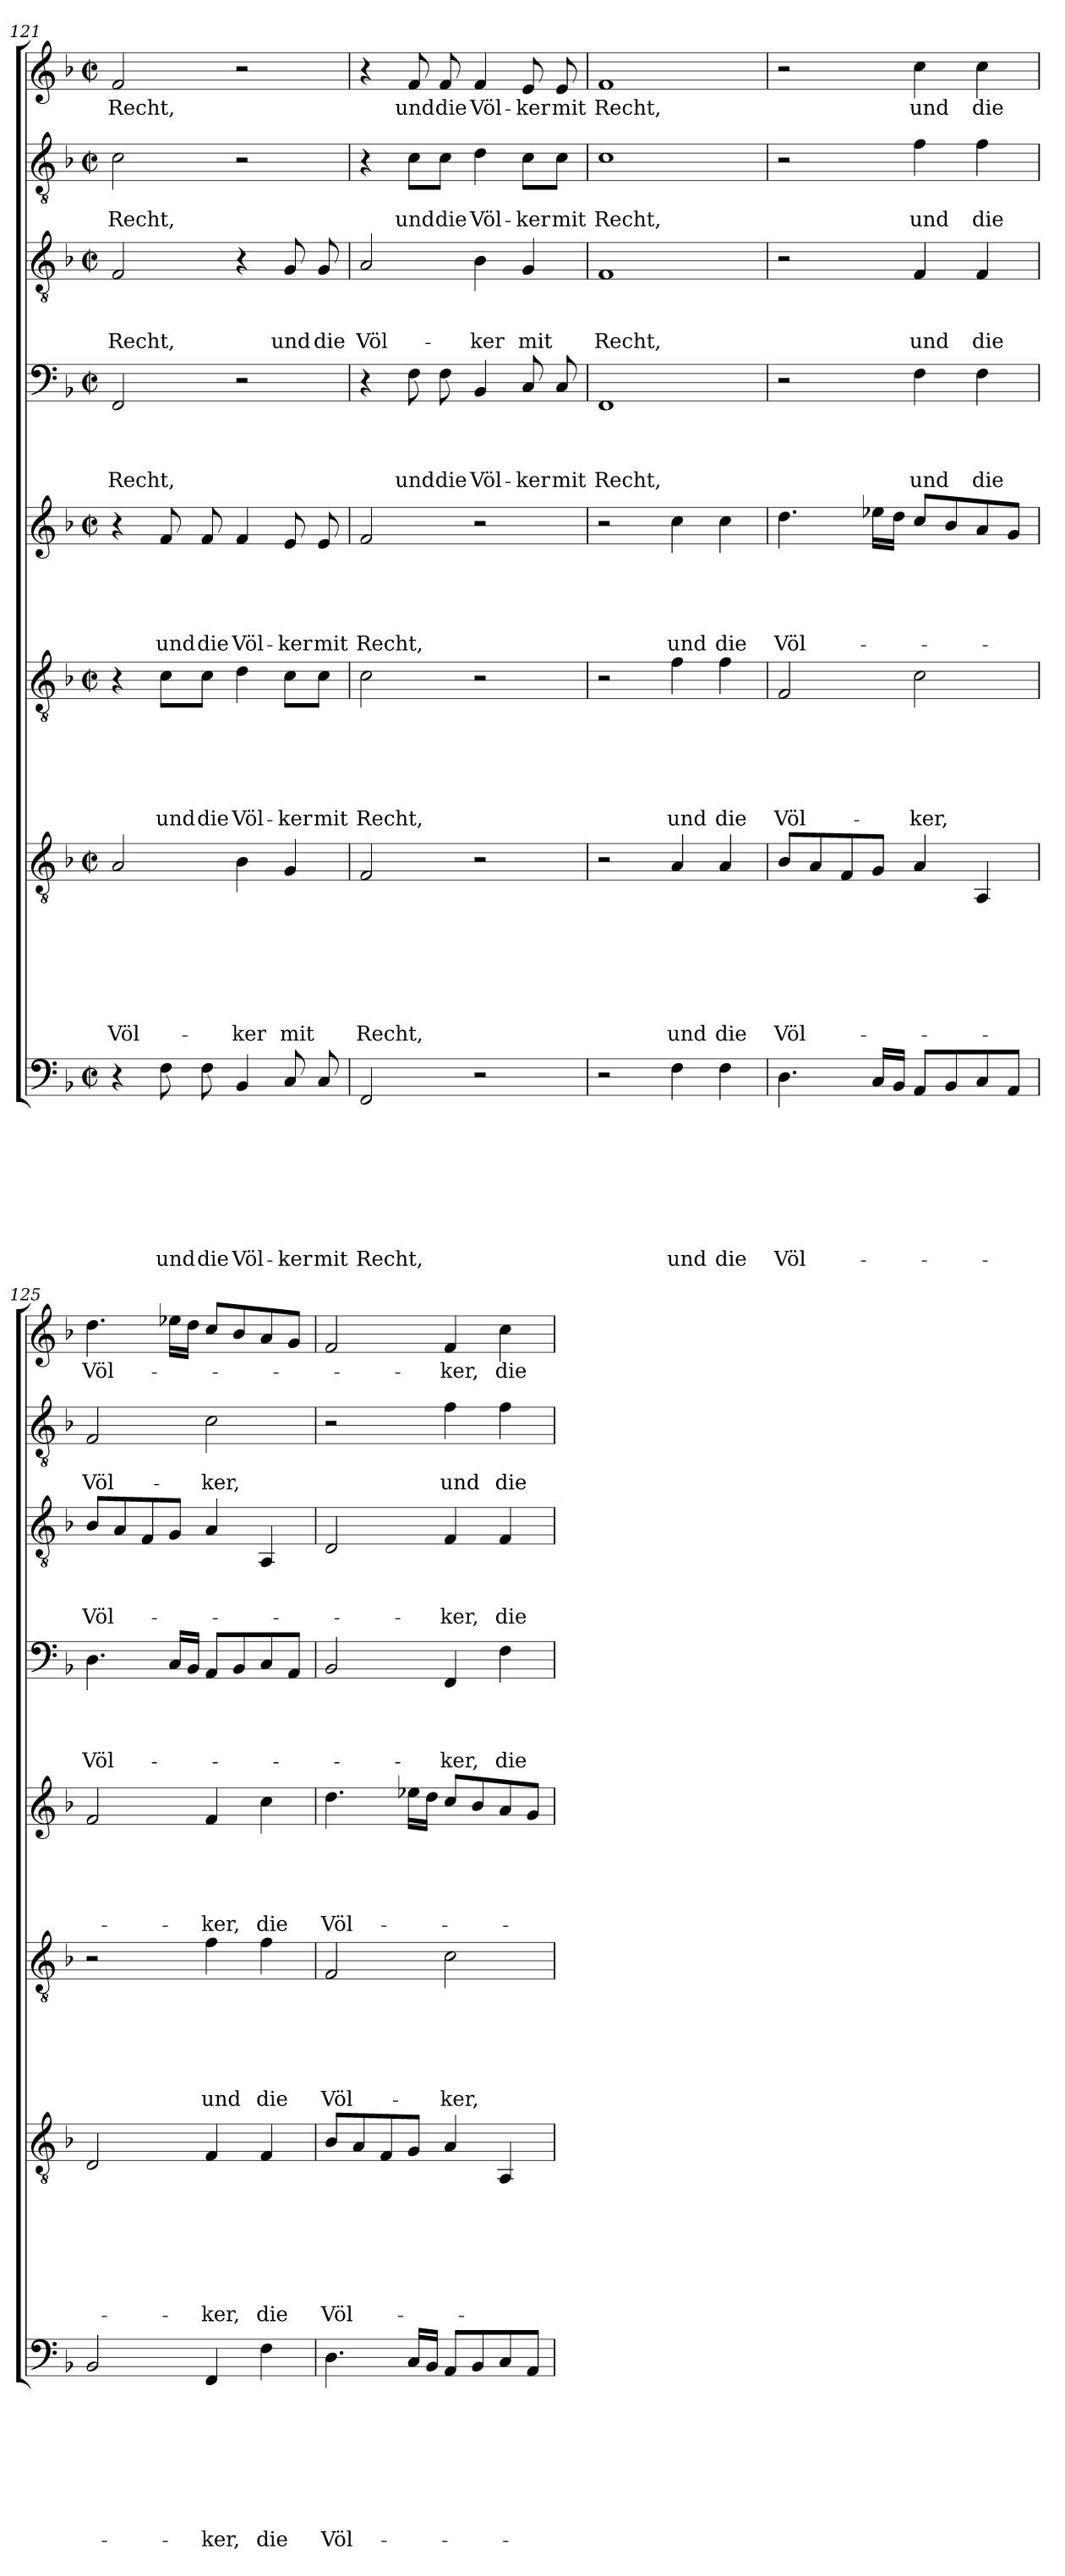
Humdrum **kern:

**kern	**text	**text	**text	**text	**text	**text	**text	**text	**kern	**text	**text	**text	**text	**text	**text	**text	**kern	**text	**text	**text	**text	**text	**text	**kern	**text	**text	**text	**text	**text	**kern	**text	**text	**text	**text	**kern	**text	**text	**text	**kern	**text	**text	**kern	**text
*part8	*part8	*part8	*part8	*part8	*part8	*part8	*part8	*part8	*part7	*part7	*part7	*part7	*part7	*part7	*part7	*part7	*part6	*part6	*part6	*part6	*part6	*part6	*part6	*part5	*part5	*part5	*part5	*part5	*part5	*part4	*part4	*part4	*part4	*part4	*part3	*part3	*part3	*part3	*part2	*part2	*part2	*part1	*part1
*staff8	*staff8	*staff8	*staff8	*staff8	*staff8	*staff8	*staff8	*staff8	*staff7	*staff7	*staff7	*staff7	*staff7	*staff7	*staff7	*staff7	*staff6	*staff6	*staff6	*staff6	*staff6	*staff6	*staff6	*staff5	*staff5	*staff5	*staff5	*staff5	*staff5	*staff4	*staff4	*staff4	*staff4	*staff4	*staff3	*staff3	*staff3	*staff3	*staff2	*staff2	*staff2	*staff1	*staff1
!!LO:LB:g=z
*clefF4	*	*	*	*	*	*	*	*	*clefGv2	*	*	*	*	*	*	*	*clefGv2	*	*	*	*	*	*	*clefG2	*	*	*	*	*	*clefF4	*	*	*	*	*clefGv2	*	*	*	*clefGv2	*	*	*clefG2	*
*k[b-]	*	*	*	*	*	*	*	*	*k[b-]	*	*	*	*	*	*	*	*k[b-]	*	*	*	*	*	*	*k[b-]	*	*	*	*	*	*k[b-]	*	*	*	*	*k[b-]	*	*	*	*k[b-]	*	*	*k[b-]	*
*F:	*	*	*	*	*	*	*	*	*F:	*	*	*	*	*	*	*	*F:	*	*	*	*	*	*	*F:	*	*	*	*	*	*F:	*	*	*	*	*F:	*	*	*	*F:	*	*	*F:	*
*M2/2	*	*	*	*	*	*	*	*	*M2/2	*	*	*	*	*	*	*	*M2/2	*	*	*	*	*	*	*M2/2	*	*	*	*	*	*M2/2	*	*	*	*	*M2/2	*	*	*	*M2/2	*	*	*M2/2	*
*met(c|)	*	*	*	*	*	*	*	*	*met(c|)	*	*	*	*	*	*	*	*met(c|)	*	*	*	*	*	*	*met(c|)	*	*	*	*	*	*met(c|)	*	*	*	*	*met(c|)	*	*	*	*met(c|)	*	*	*met(c|)	*
=121	=121	=121	=121	=121	=121	=121	=121	=121	=121	=121	=121	=121	=121	=121	=121	=121	=121	=121	=121	=121	=121	=121	=121	=121	=121	=121	=121	=121	=121	=121	=121	=121	=121	=121	=121	=121	=121	=121	=121	=121	=121	=121	=121
!	!	!	!	!	!	!	!	!	!	!	!	!	!	!	!	!LO:LY:b	!	!	!	!	!	!	!	!	!	!	!	!	!	!	!	!	!	!LO:LY:b	!	!	!	!LO:LY:b	!	!	!LO:LY:b	!	!LO:LY:b
4r	.	.	.	.	.	.	.	.	2A/	.	.	.	.	.	.	Völ-	4r	.	.	.	.	.	.	4r	.	.	.	.	.	2FF/	.	.	.	Recht,	2F/	.	.	Recht,	2c\	.	Recht,	2f/	Recht,
!	!	!	!	!	!	!	!	!LO:LY:b	!	!	!	!	!	!	!	!	!	!	!	!	!	!	!LO:LY:b	!	!	!	!	!	!LO:LY:b	!	!	!	!	!	!	!	!	!	!	!	!	!	!
8F\	.	.	.	.	.	.	.	und	.	.	.	.	.	.	.	.	8c\L	.	.	.	.	.	und	8f/	.	.	.	.	und	.	.	.	.	.	.	.	.	.	.	.	.	.	.
!	!	!	!	!	!	!	!	!LO:LY:b	!	!	!	!	!	!	!	!	!	!	!	!	!	!	!LO:LY:b	!	!	!	!	!	!LO:LY:b	!	!	!	!	!	!	!	!	!	!	!	!	!	!
8F\	.	.	.	.	.	.	.	die	.	.	.	.	.	.	.	.	8c\J	.	.	.	.	.	die	8f/	.	.	.	.	die	.	.	.	.	.	.	.	.	.	.	.	.	.	.
!	!	!	!	!	!	!	!	!LO:LY:b	!	!	!	!	!	!	!	!LO:LY:b	!	!	!	!	!	!	!LO:LY:b	!	!	!	!	!	!LO:LY:b	!	!	!	!	!	!	!	!	!	!	!	!	!	!
4BB-/	.	.	.	.	.	.	.	Völ-	4B-\	.	.	.	.	.	.	-ker	4d\	.	.	.	.	.	Völ-	4f/	.	.	.	.	Völ-	2r	.	.	.	.	4r	.	.	.	2r	.	.	2r	.
!	!	!	!	!	!	!	!	!LO:LY:b	!	!	!	!	!	!	!	!LO:LY:b	!	!	!	!	!	!	!LO:LY:b	!	!	!	!	!	!LO:LY:b	!	!	!	!	!	!	!	!	!LO:LY:b	!	!	!	!	!
8C/	.	.	.	.	.	.	.	-ker	4G/	.	.	.	.	.	.	mit	8c\L	.	.	.	.	.	-ker	8e/	.	.	.	.	-ker	.	.	.	.	.	8G/	.	.	und	.	.	.	.	.
!	!	!	!	!	!	!	!	!LO:LY:b	!	!	!	!	!	!	!	!	!	!	!	!	!	!	!LO:LY:b	!	!	!	!	!	!LO:LY:b	!	!	!	!	!	!	!	!	!LO:LY:b	!	!	!	!	!
8C/	.	.	.	.	.	.	.	mit	.	.	.	.	.	.	.	.	8c\J	.	.	.	.	.	mit	8e/	.	.	.	.	mit	.	.	.	.	.	8G/	.	.	die	.	.	.	.	.
=122	=122	=122	=122	=122	=122	=122	=122	=122	=122	=122	=122	=122	=122	=122	=122	=122	=122	=122	=122	=122	=122	=122	=122	=122	=122	=122	=122	=122	=122	=122	=122	=122	=122	=122	=122	=122	=122	=122	=122	=122	=122	=122	=122
!	!	!	!	!	!	!	!	!LO:LY:b	!	!	!	!	!	!	!	!LO:LY:b	!	!	!	!	!	!	!LO:LY:b	!	!	!	!	!	!LO:LY:b	!	!	!	!	!	!	!	!	!LO:LY:b	!	!	!	!	!
2FF/	.	.	.	.	.	.	.	Recht,	2F/	.	.	.	.	.	.	Recht,	2c\	.	.	.	.	.	Recht,	2f/	.	.	.	.	Recht,	4r	.	.	.	.	2A/	.	.	Völ-	4r	.	.	4r	.
!	!	!	!	!	!	!	!	!	!	!	!	!	!	!	!	!	!	!	!	!	!	!	!	!	!	!	!	!	!	!	!	!	!	!LO:LY:b	!	!	!	!	!	!	!LO:LY:b	!	!LO:LY:b
.	.	.	.	.	.	.	.	.	.	.	.	.	.	.	.	.	.	.	.	.	.	.	.	.	.	.	.	.	.	8F\	.	.	.	und	.	.	.	.	8c\L	.	und	8f/	und
!	!	!	!	!	!	!	!	!	!	!	!	!	!	!	!	!	!	!	!	!	!	!	!	!	!	!	!	!	!	!	!	!	!	!LO:LY:b	!	!	!	!	!	!	!LO:LY:b	!	!LO:LY:b
.	.	.	.	.	.	.	.	.	.	.	.	.	.	.	.	.	.	.	.	.	.	.	.	.	.	.	.	.	.	8F\	.	.	.	die	.	.	.	.	8c\J	.	die	8f/	die
!	!	!	!	!	!	!	!	!	!	!	!	!	!	!	!	!	!	!	!	!	!	!	!	!	!	!	!	!	!	!	!	!	!	!LO:LY:b	!	!	!	!LO:LY:b	!	!	!LO:LY:b	!	!LO:LY:b
2r	.	.	.	.	.	.	.	.	2r	.	.	.	.	.	.	.	2r	.	.	.	.	.	.	2r	.	.	.	.	.	4BB-/	.	.	.	Völ-	4B-\	.	.	-ker	4d\	.	Völ-	4f/	Völ-
!	!	!	!	!	!	!	!	!	!	!	!	!	!	!	!	!	!	!	!	!	!	!	!	!	!	!	!	!	!	!	!	!	!	!LO:LY:b	!	!	!	!LO:LY:b	!	!	!LO:LY:b	!	!LO:LY:b
.	.	.	.	.	.	.	.	.	.	.	.	.	.	.	.	.	.	.	.	.	.	.	.	.	.	.	.	.	.	8C/	.	.	.	-ker	4G/	.	.	mit	8c\L	.	-ker	8e/	-ker
!	!	!	!	!	!	!	!	!	!	!	!	!	!	!	!	!	!	!	!	!	!	!	!	!	!	!	!	!	!	!	!	!	!	!LO:LY:b	!	!	!	!	!	!	!LO:LY:b	!	!LO:LY:b
.	.	.	.	.	.	.	.	.	.	.	.	.	.	.	.	.	.	.	.	.	.	.	.	.	.	.	.	.	.	8C/	.	.	.	mit	.	.	.	.	8c\J	.	mit	8e/	mit
=123	=123	=123	=123	=123	=123	=123	=123	=123	=123	=123	=123	=123	=123	=123	=123	=123	=123	=123	=123	=123	=123	=123	=123	=123	=123	=123	=123	=123	=123	=123	=123	=123	=123	=123	=123	=123	=123	=123	=123	=123	=123	=123	=123
!	!	!	!	!	!	!	!	!	!	!	!	!	!	!	!	!	!	!	!	!	!	!	!	!	!	!	!	!	!	!	!	!	!	!LO:LY:b	!	!	!	!LO:LY:b	!	!	!LO:LY:b	!	!LO:LY:b
2r	.	.	.	.	.	.	.	.	2r	.	.	.	.	.	.	.	2r	.	.	.	.	.	.	2r	.	.	.	.	.	1FF	.	.	.	Recht,	1F	.	.	Recht,	1c	.	Recht,	1f	Recht,
!	!	!	!	!	!	!	!	!LO:LY:b	!	!	!	!	!	!	!	!LO:LY:b	!	!	!	!	!	!	!LO:LY:b	!	!	!	!	!	!LO:LY:b	!	!	!	!	!	!	!	!	!	!	!	!	!	!
4F\	.	.	.	.	.	.	.	und	4A/	.	.	.	.	.	.	und	4f\	.	.	.	.	.	und	4cc\	.	.	.	.	und	.	.	.	.	.	.	.	.	.	.	.	.	.	.
!	!	!	!	!	!	!	!	!LO:LY:b	!	!	!	!	!	!	!	!LO:LY:b	!	!	!	!	!	!	!LO:LY:b	!	!	!	!	!	!LO:LY:b	!	!	!	!	!	!	!	!	!	!	!	!	!	!
4F\	.	.	.	.	.	.	.	die	4A/	.	.	.	.	.	.	die	4f\	.	.	.	.	.	die	4cc\	.	.	.	.	die	.	.	.	.	.	.	.	.	.	.	.	.	.	.
=124	=124	=124	=124	=124	=124	=124	=124	=124	=124	=124	=124	=124	=124	=124	=124	=124	=124	=124	=124	=124	=124	=124	=124	=124	=124	=124	=124	=124	=124	=124	=124	=124	=124	=124	=124	=124	=124	=124	=124	=124	=124	=124	=124
!	!	!	!	!	!	!	!	!LO:LY:b	!	!	!	!	!	!	!	!LO:LY:b	!	!	!	!	!	!	!LO:LY:b	!	!	!	!	!	!LO:LY:b	!	!	!	!	!	!	!	!	!	!	!	!	!	!
4.D\	.	.	.	.	.	.	.	Völ-	8B-/L	.	.	.	.	.	.	Völ-	2F/	.	.	.	.	.	Völ-	4.dd\	.	.	.	.	Völ-	2r	.	.	.	.	2r	.	.	.	2r	.	.	2r	.
.	.	.	.	.	.	.	.	.	8A/	.	.	.	.	.	.	.	.	.	.	.	.	.	.	.	.	.	.	.	.	.	.	.	.	.	.	.	.	.	.	.	.	.	.
.	.	.	.	.	.	.	.	.	8F/	.	.	.	.	.	.	.	.	.	.	.	.	.	.	.	.	.	.	.	.	.	.	.	.	.	.	.	.	.	.	.	.	.	.
16C/LL	.	.	.	.	.	.	.	.	8G/J	.	.	.	.	.	.	.	.	.	.	.	.	.	.	16ee-X\LL	.	.	.	.	.	.	.	.	.	.	.	.	.	.	.	.	.	.	.
16BB-/JJ	.	.	.	.	.	.	.	.	.	.	.	.	.	.	.	.	.	.	.	.	.	.	.	16dd\JJ	.	.	.	.	.	.	.	.	.	.	.	.	.	.	.	.	.	.	.
!	!	!	!	!	!	!	!	!	!	!	!	!	!	!	!	!	!	!	!	!	!	!	!LO:LY:b	!	!	!	!	!	!	!	!	!	!	!LO:LY:b	!	!	!	!LO:LY:b	!	!	!LO:LY:b	!	!LO:LY:b
8AA/L	.	.	.	.	.	.	.	.	4A/	.	.	.	.	.	.	.	2c\	.	.	.	.	.	-ker,	8cc/L	.	.	.	.	.	4F\	.	.	.	und	4F/	.	.	und	4f\	.	und	4cc\	und
8BB-/	.	.	.	.	.	.	.	.	.	.	.	.	.	.	.	.	.	.	.	.	.	.	.	8b-/	.	.	.	.	.	.	.	.	.	.	.	.	.	.	.	.	.	.	.
!	!	!	!	!	!	!	!	!	!	!	!	!	!	!	!	!	!	!	!	!	!	!	!	!	!	!	!	!	!	!	!	!	!	!LO:LY:b	!	!	!	!LO:LY:b	!	!	!LO:LY:b	!	!LO:LY:b
8C/	.	.	.	.	.	.	.	.	4AA/	.	.	.	.	.	.	.	.	.	.	.	.	.	.	8a/	.	.	.	.	.	4F\	.	.	.	die	4F/	.	.	die	4f\	.	die	4cc\	die
8AA/J	.	.	.	.	.	.	.	.	.	.	.	.	.	.	.	.	.	.	.	.	.	.	.	8g/J	.	.	.	.	.	.	.	.	.	.	.	.	.	.	.	.	.	.	.
=125	=125	=125	=125	=125	=125	=125	=125	=125	=125	=125	=125	=125	=125	=125	=125	=125	=125	=125	=125	=125	=125	=125	=125	=125	=125	=125	=125	=125	=125	=125	=125	=125	=125	=125	=125	=125	=125	=125	=125	=125	=125	=125	=125
!	!	!	!	!	!	!	!	!	!	!	!	!	!	!	!	!	!	!	!	!	!	!	!	!	!	!	!	!	!	!	!	!	!	!LO:LY:b	!	!	!	!LO:LY:b	!	!	!LO:LY:b	!	!LO:LY:b
2BB-/	.	.	.	.	.	.	.	.	2D/	.	.	.	.	.	.	.	2r	.	.	.	.	.	.	2f/	.	.	.	.	.	4.D\	.	.	.	Völ-	8B-/L	.	.	Völ-	2F/	.	Völ-	4.dd\	Völ-
.	.	.	.	.	.	.	.	.	.	.	.	.	.	.	.	.	.	.	.	.	.	.	.	.	.	.	.	.	.	.	.	.	.	.	8A/	.	.	.	.	.	.	.	.
.	.	.	.	.	.	.	.	.	.	.	.	.	.	.	.	.	.	.	.	.	.	.	.	.	.	.	.	.	.	.	.	.	.	.	8F/	.	.	.	.	.	.	.	.
.	.	.	.	.	.	.	.	.	.	.	.	.	.	.	.	.	.	.	.	.	.	.	.	.	.	.	.	.	.	16C/LL	.	.	.	.	8G/J	.	.	.	.	.	.	16ee-X\LL	.
.	.	.	.	.	.	.	.	.	.	.	.	.	.	.	.	.	.	.	.	.	.	.	.	.	.	.	.	.	.	16BB-/JJ	.	.	.	.	.	.	.	.	.	.	.	16dd\JJ	.
!	!	!	!	!	!	!	!	!LO:LY:b	!	!	!	!	!	!	!	!LO:LY:b	!	!	!	!	!	!	!LO:LY:b	!	!	!	!	!	!LO:LY:b	!	!	!	!	!	!	!	!	!	!	!	!LO:LY:b	!	!
4FF/	.	.	.	.	.	.	.	-ker,	4F/	.	.	.	.	.	.	-ker,	4f\	.	.	.	.	.	und	4f/	.	.	.	.	-ker,	8AA/L	.	.	.	.	4A/	.	.	.	2c\	.	-ker,	8cc/L	.
.	.	.	.	.	.	.	.	.	.	.	.	.	.	.	.	.	.	.	.	.	.	.	.	.	.	.	.	.	.	8BB-/	.	.	.	.	.	.	.	.	.	.	.	8b-/	.
!	!	!	!	!	!	!	!	!LO:LY:b	!	!	!	!	!	!	!	!LO:LY:b	!	!	!	!	!	!	!LO:LY:b	!	!	!	!	!	!LO:LY:b	!	!	!	!	!	!	!	!	!	!	!	!	!	!
4F\	.	.	.	.	.	.	.	die	4F/	.	.	.	.	.	.	die	4f\	.	.	.	.	.	die	4cc\	.	.	.	.	die	8C/	.	.	.	.	4AA/	.	.	.	.	.	.	8a/	.
.	.	.	.	.	.	.	.	.	.	.	.	.	.	.	.	.	.	.	.	.	.	.	.	.	.	.	.	.	.	8AA/J	.	.	.	.	.	.	.	.	.	.	.	8g/J	.
!!LO:PB:g=z
=126	=126	=126	=126	=126	=126	=126	=126	=126	=126	=126	=126	=126	=126	=126	=126	=126	=126	=126	=126	=126	=126	=126	=126	=126	=126	=126	=126	=126	=126	=126	=126	=126	=126	=126	=126	=126	=126	=126	=126	=126	=126	=126	=126
!	!	!	!	!	!	!	!	!LO:LY:b	!	!	!	!	!	!	!	!LO:LY:b	!	!	!	!	!	!	!LO:LY:b	!	!	!	!	!	!LO:LY:b	!	!	!	!	!	!	!	!	!	!	!	!	!	!
4.D\	.	.	.	.	.	.	.	Völ-	8B-/L	.	.	.	.	.	.	Völ-	2F/	.	.	.	.	.	Völ-	4.dd\	.	.	.	.	Völ-	2BB-/	.	.	.	.	2D/	.	.	.	2r	.	.	2f/	.
.	.	.	.	.	.	.	.	.	8A/	.	.	.	.	.	.	.	.	.	.	.	.	.	.	.	.	.	.	.	.	.	.	.	.	.	.	.	.	.	.	.	.	.	.
.	.	.	.	.	.	.	.	.	8F/	.	.	.	.	.	.	.	.	.	.	.	.	.	.	.	.	.	.	.	.	.	.	.	.	.	.	.	.	.	.	.	.	.	.
16C/LL	.	.	.	.	.	.	.	.	8G/J	.	.	.	.	.	.	.	.	.	.	.	.	.	.	16ee-X\LL	.	.	.	.	.	.	.	.	.	.	.	.	.	.	.	.	.	.	.
16BB-/JJ	.	.	.	.	.	.	.	.	.	.	.	.	.	.	.	.	.	.	.	.	.	.	.	16dd\JJ	.	.	.	.	.	.	.	.	.	.	.	.	.	.	.	.	.	.	.
!	!	!	!	!	!	!	!	!	!	!	!	!	!	!	!	!	!	!	!	!	!	!	!LO:LY:b	!	!	!	!	!	!	!	!	!	!	!LO:LY:b	!	!	!	!LO:LY:b	!	!	!LO:LY:b	!	!LO:LY:b
8AA/L	.	.	.	.	.	.	.	.	4A/	.	.	.	.	.	.	.	2c\	.	.	.	.	.	-ker,	8cc/L	.	.	.	.	.	4FF/	.	.	.	-ker,	4F/	.	.	-ker,	4f\	.	und	4f/	-ker,
8BB-/	.	.	.	.	.	.	.	.	.	.	.	.	.	.	.	.	.	.	.	.	.	.	.	8b-/	.	.	.	.	.	.	.	.	.	.	.	.	.	.	.	.	.	.	.
!	!	!	!	!	!	!	!	!	!	!	!	!	!	!	!	!	!	!	!	!	!	!	!	!	!	!	!	!	!	!	!	!	!	!LO:LY:b	!	!	!	!LO:LY:b	!	!	!LO:LY:b	!	!LO:LY:b
8C/	.	.	.	.	.	.	.	.	4AA/	.	.	.	.	.	.	.	.	.	.	.	.	.	.	8a/	.	.	.	.	.	4F\	.	.	.	die	4F/	.	.	die	4f\	.	die	4cc\	die
8AA/J	.	.	.	.	.	.	.	.	.	.	.	.	.	.	.	.	.	.	.	.	.	.	.	8g/J	.	.	.	.	.	.	.	.	.	.	.	.	.	.	.	.	.	.	.
=	=	=	=	=	=	=	=	=	=	=	=	=	=	=	=	=	=	=	=	=	=	=	=	=	=	=	=	=	=	=	=	=	=	=	=	=	=	=	=	=	=	=	=
*-	*-	*-	*-	*-	*-	*-	*-	*-	*-	*-	*-	*-	*-	*-	*-	*-	*-	*-	*-	*-	*-	*-	*-	*-	*-	*-	*-	*-	*-	*-	*-	*-	*-	*-	*-	*-	*-	*-	*-	*-	*-	*-	*-
